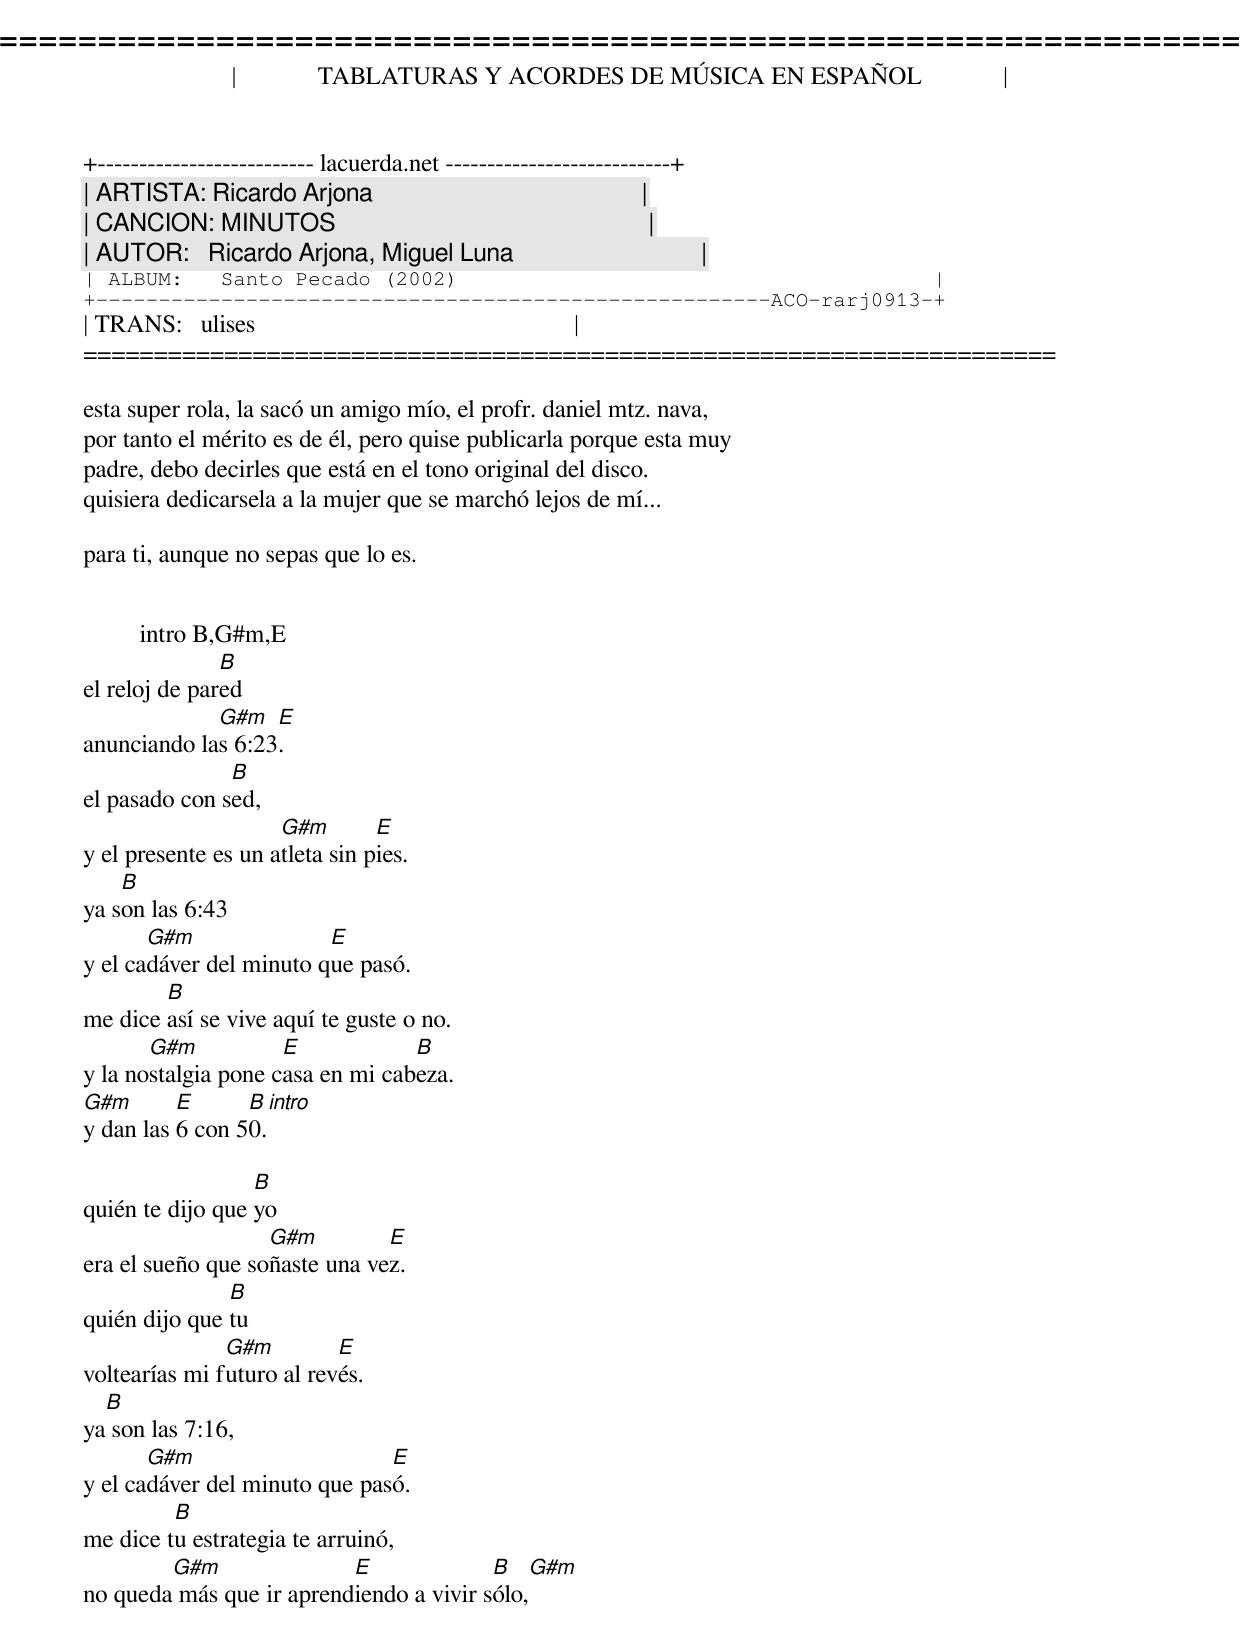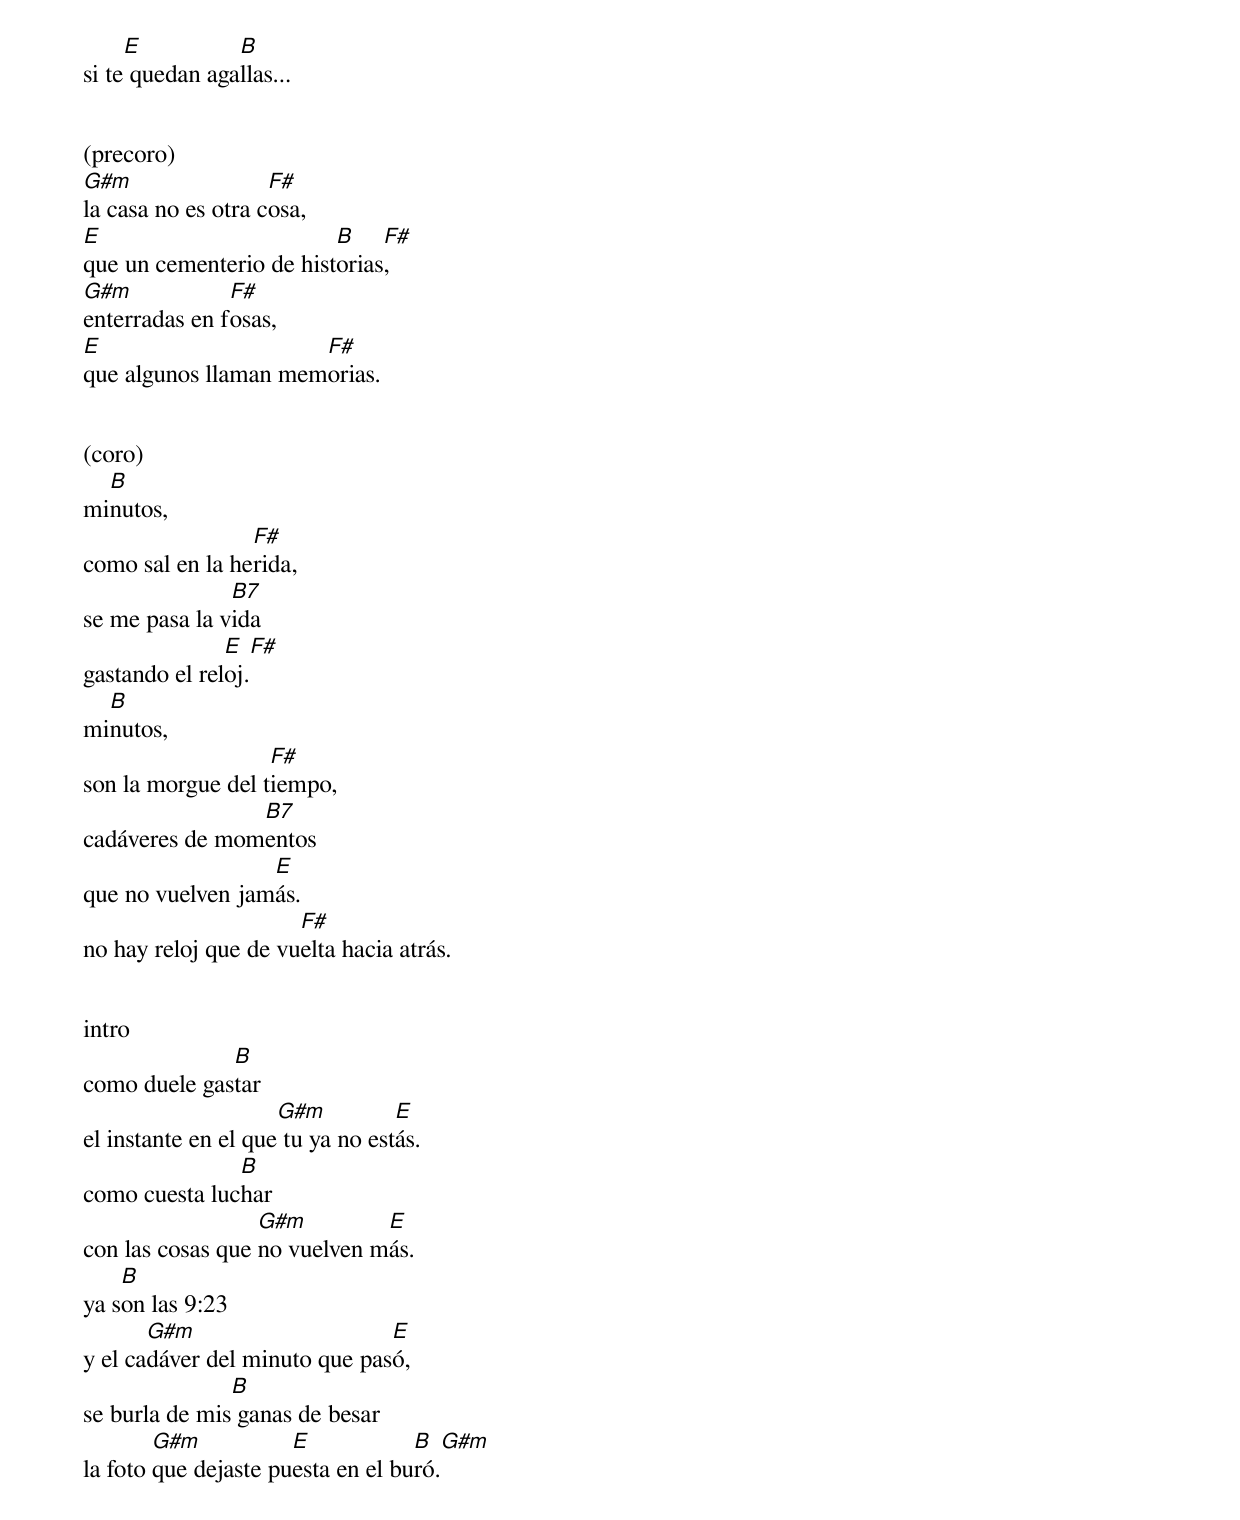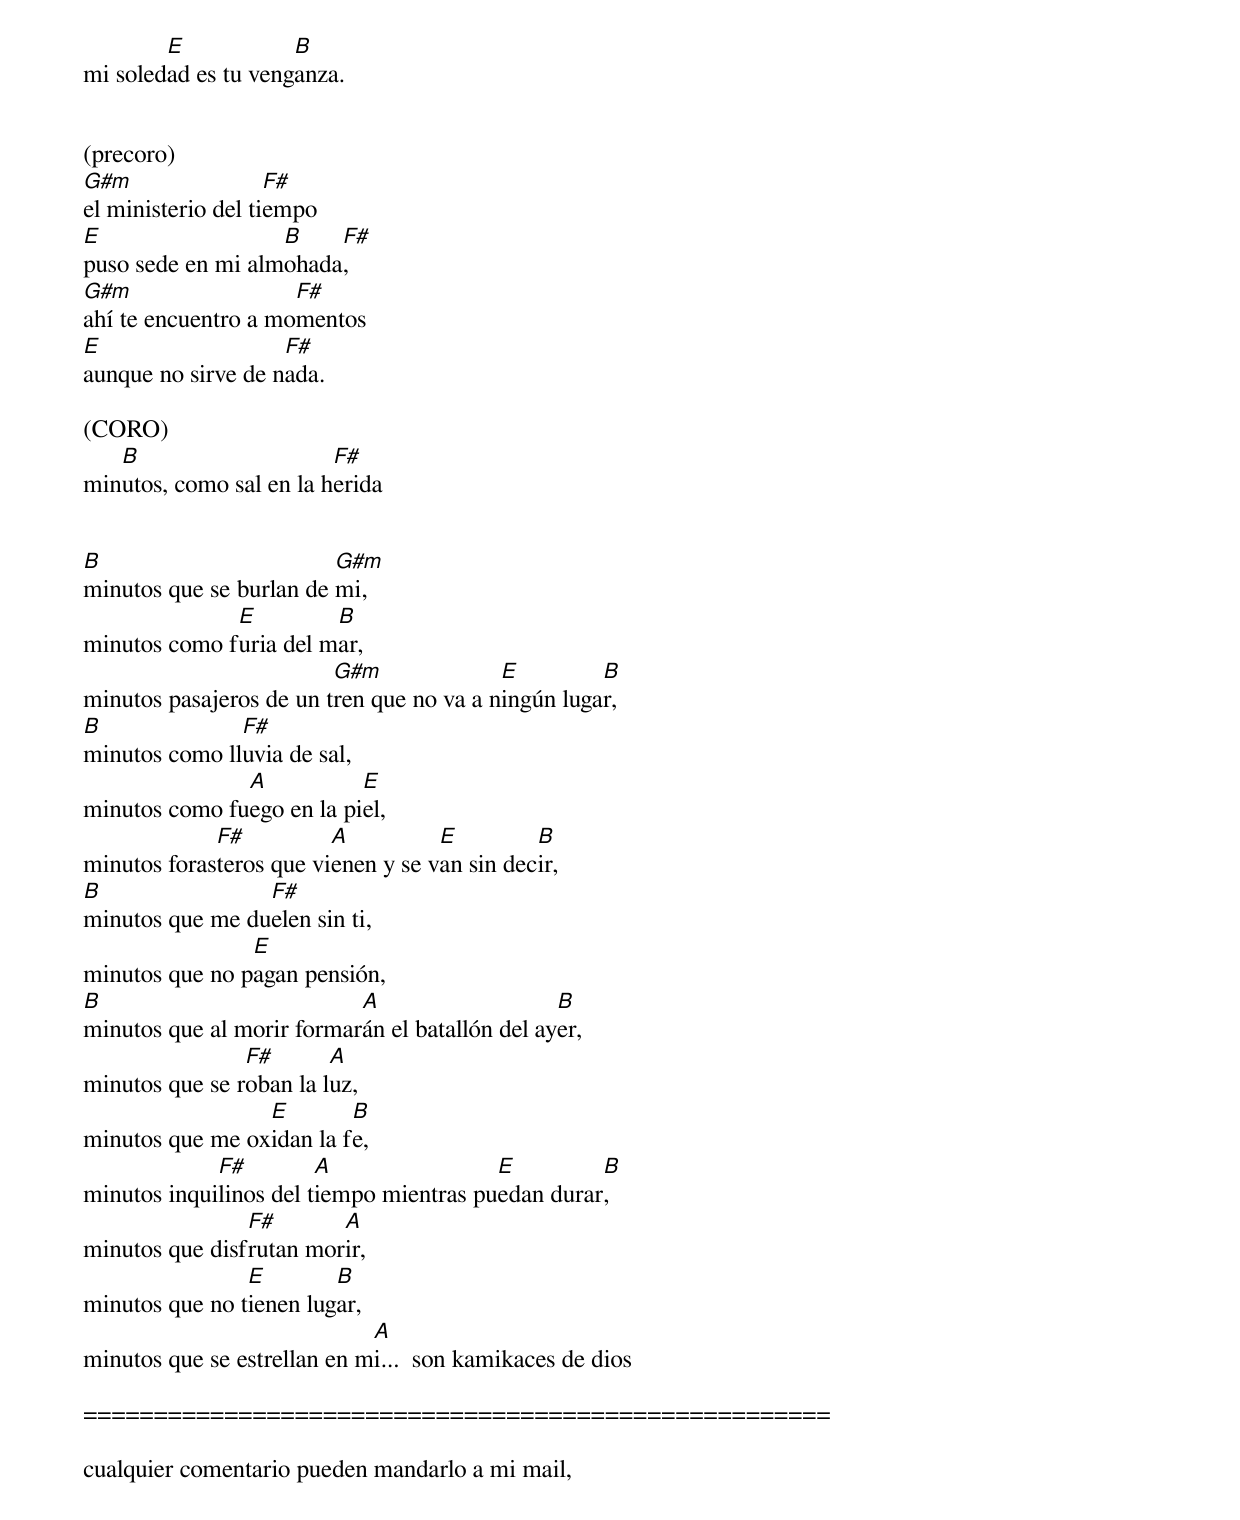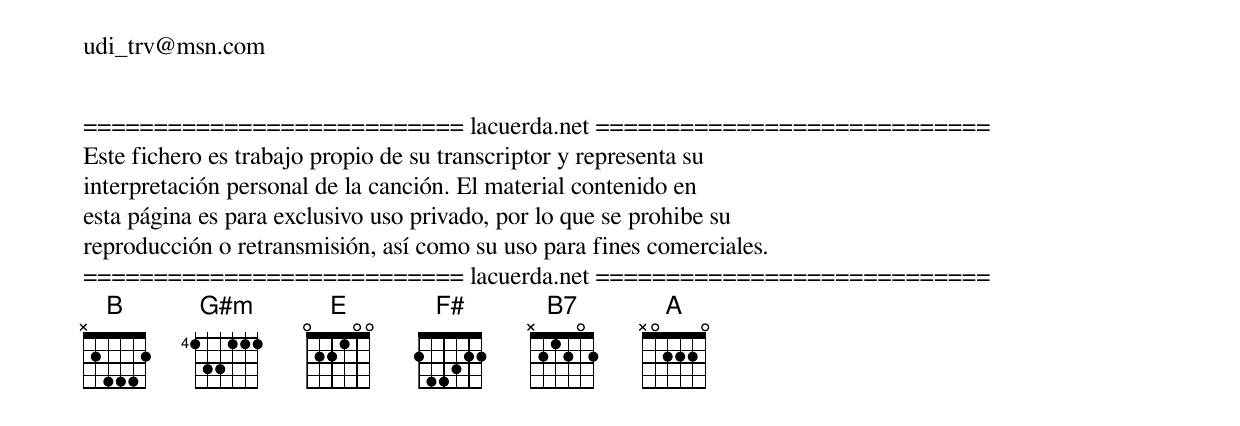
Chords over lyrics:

=====================================================================
|             TABLATURAS Y ACORDES DE MÚSICA EN ESPAÑOL             |
+-------------------------- lacuerda.net ---------------------------+
| ARTISTA: Ricardo Arjona                                           |
| CANCION: MINUTOS                                                  |
| AUTOR:   Ricardo Arjona, Miguel Luna                              |
| ALBUM:   Santo Pecado (2002)                                      |
+------------------------------------------------------ACO-rarj0913-+
| TRANS:   ulises                                                   |
=====================================================================

esta super rola, la sacó un amigo mío, el profr. daniel mtz. nava,
por tanto el mérito es de él, pero quise publicarla porque esta muy
padre, debo decirles que está en el tono original del disco.
quisiera dedicarsela a la mujer que se marchó lejos de mí...

para ti, aunque no sepas que lo es.


         intro B,G#m,E
               B
el reloj de pared
             G#m   E
anunciando las 6:23.
               B
el pasado con sed,
                     G#m        E
y el presente es un atleta sin pies.
    B
ya son las 6:43
       G#m               E
y el cadáver del minuto que pasó.
        B
me dice así se vive aquí te guste o no.
       G#m           E            B
y la nostalgia pone casa en mi cabeza.
G#m       E      B   intro
y dan las 6 con 50.

                  B
quién te dijo que yo
                   G#m         E
era el sueño que soñaste una vez.
               B
quién dijo que tu
               G#m         E
voltearías mi futuro al revés.
  B
ya son las 7:16,
       G#m                     E
y el cadáver del minuto que pasó.
         B
me dice tu estrategia te arruinó,
        G#m               E              B    G#m
no queda más que ir aprendiendo a vivir sólo,
     E          B
si te quedan agallas...


(precoro)
G#m                 F#
la casa no es otra cosa,
E                        B    F#
que un cementerio de historias,
G#m            F#
enterradas en fosas,
E                     F#
que algunos llaman memorias.


(coro)
  B
minutos,
                 F#
como sal en la herida,
               B7
se me pasa la vida
               E   F#
gastando el reloj.
  B
minutos,
                   F#
son la morgue del tiempo,
                B7
cadáveres de momentos
                  E
que no vuelven jamás.
                      F#
no hay reloj que de vuelta hacia atrás.


intro
              B
como duele gastar
                     G#m          E
el instante en el que tu ya no estás.
               B
como cuesta luchar
                  G#m         E
con las cosas que no vuelven más.
    B
ya son las 9:23
       G#m                     E
y el cadáver del minuto que pasó,
               B
se burla de mis ganas de besar
        G#m           E            B   G#m
la foto que dejaste puesta en el buró.
        E            B
mi soledad es tu venganza.


(precoro)
G#m                 F#
el ministerio del tiempo
E                  B    F#
puso sede en mi almohada,
G#m                  F#
ahí te encuentro a momentos
E                   F#
aunque no sirve de nada.

(CORO)
   B                     F#
minutos, como sal en la herida


B                        G#m
minutos que se burlan de mi,
              E         B
minutos como furia del mar,
                         G#m              E         B
minutos pasajeros de un tren que no va a ningún lugar,
B              F#
minutos como lluvia de sal,
               A           E
minutos como fuego en la piel,
             F#          A          E         B
minutos forasteros que vienen y se van sin decir,
B                F#
minutos que me duelen sin ti,
                E
minutos que no pagan pensión,
B                          A                    B
minutos que al morir formarán el batallón del ayer,
                F#       A
minutos que se roban la luz,
                 E        B
minutos que me oxidan la fe,
             F#         A                E         B
minutos inquilinos del tiempo mientras puedan durar,
                F#       A
minutos que disfrutan morir,
                E        B
minutos que no tienen lugar,
                             A
minutos que se estrellan en mi...  son kamikaces de dios

=====================================================

cualquier comentario pueden mandarlo a mi mail,

udi_trv@msn.com


=========================== lacuerda.net ============================
Este fichero es trabajo propio de su transcriptor y representa su
interpretación personal de la canción. El material contenido en
esta página es para exclusivo uso privado, por lo que se prohibe su
reproducción o retransmisión, así como su uso para fines comerciales.
=========================== lacuerda.net ============================
